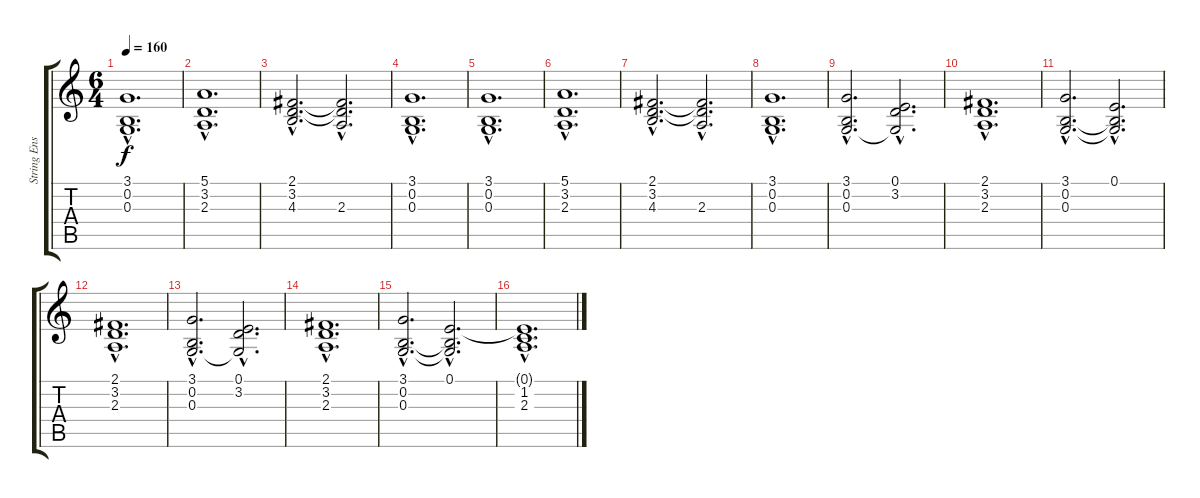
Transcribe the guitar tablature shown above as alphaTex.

\track ("String Ensemble 2" "String Ens") {instrument stringensemble1}
\staff {score tabs}
\tuning (E4 B3 G3 D3 A2 E2) {hide}
\ts (6 4)
\tempo 160
\clef g2
\ks c
(3.1{hac} 0.2{hac} 0.3{hac}).1{d dy f instrument stringensemble1} |
(5.1{hac} 3.2{hac} 2.3{hac}).1{d} |
(2.1{hac} 3.2{hac} 4.3{hac}).2{d} (2.1{hac t} 3.2{hac t} 2.3{hac}).2{d} |
(3.1{hac} 0.2{hac} 0.3{hac}).1{d} |
(3.1{hac} 0.2{hac} 0.3{hac}).1{d} |
(5.1{hac} 3.2{hac} 2.3{hac}).1{d} |
(2.1{hac} 3.2{hac} 4.3{hac}).2{d} (2.1{hac t} 3.2{hac t} 2.3{hac}).2{d} |
(3.1{hac} 0.2{hac} 0.3{hac}).1{d} |
(3.1{hac} 0.2{hac} 0.3{hac}).2{d} (0.1{hac} 3.2{hac} 0.3{hac t}).2{d} |
(2.1{hac} 3.2{hac} 2.3{hac}).1{d} |
(3.1{hac} 0.2{hac} 0.3{hac}).2{d} (0.1{hac} 0.2{hac t} 0.3{hac t}).2{d} |
(2.1{hac} 3.2{hac} 2.3{hac}).1{d} |
(3.1{hac} 0.2{hac} 0.3{hac}).2{d} (0.1{hac} 3.2{hac} 0.3{hac t}).2{d} |
(2.1{hac} 3.2{hac} 2.3{hac}).1{d} |
(3.1{hac} 0.2{hac} 0.3{hac}).2{d} (0.1{hac} 0.2{hac t} 0.3{hac t}).2{d} |
(0.1{hac t} 1.2{hac} 2.3{hac}).1{d}
